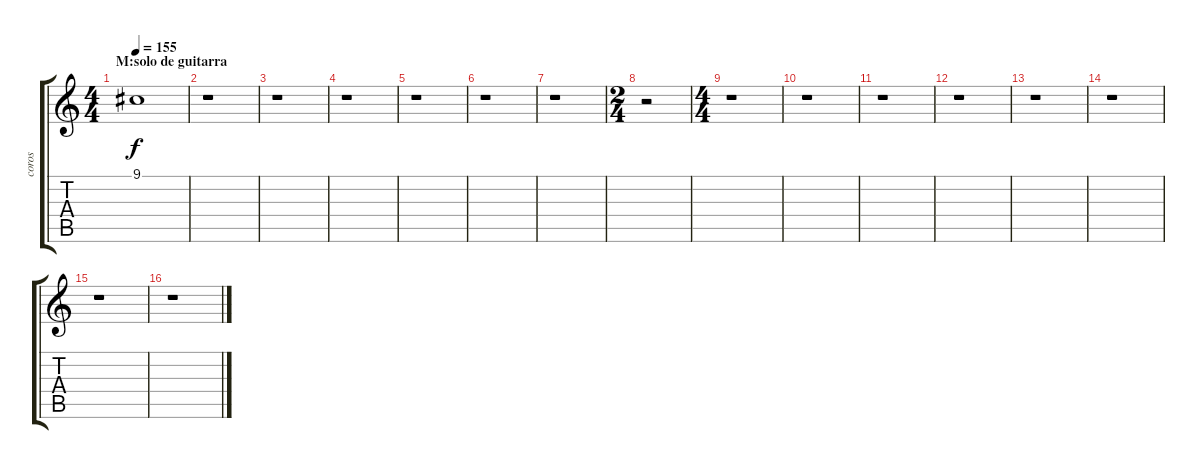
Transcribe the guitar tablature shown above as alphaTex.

\track ("coros" "coros") {instrument choiraahs}
\staff {score tabs}
\tuning (E4 B3 G3 D3 A2 E2) {hide}
\ts (4 4)
\section ("" "M:solo de guitarra")
\tempo 155
\clef g2
\ks c
9.1.1{dy f volume 9 balance 8 instrument choiraahs} |
r.1 |
r.1 |
r.1 |
r.1 |
r.1 |
r.1 |
\ts (2 4)
r.2 |
\ts (4 4)
r.1 |
r.1 |
r.1 |
r.1 |
r.1 |
r.1 |
r.1 |
r.1
